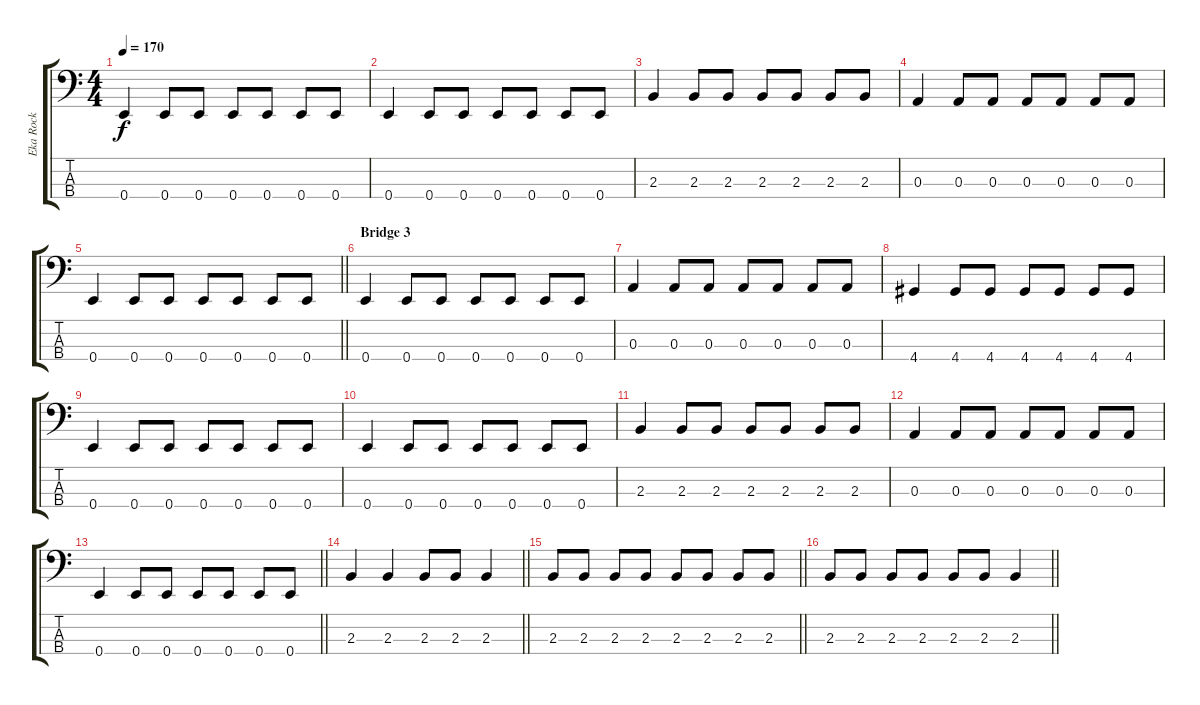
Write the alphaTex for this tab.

\track ("Eka Rock" "Eka Rock") {instrument slapbass2}
\staff {score tabs}
\tuning (G2 D2 A1 E1) {hide}
\ts (4 4)
\tempo 170
\clef f4
\ks c
0.4.4{dy f} 0.4.8 0.4.8 0.4.8 0.4.8 0.4.8 0.4.8 |
0.4.4 0.4.8 0.4.8 0.4.8 0.4.8 0.4.8 0.4.8 |
2.3.4 2.3.8 2.3.8 2.3.8 2.3.8 2.3.8 2.3.8 |
0.3.4 0.3.8 0.3.8 0.3.8 0.3.8 0.3.8 0.3.8 |
\barLineRight lightlight
0.4.4 0.4.8 0.4.8 0.4.8 0.4.8 0.4.8 0.4.8 |
\section ("" "Bridge 3")
0.4.4 0.4.8 0.4.8 0.4.8 0.4.8 0.4.8 0.4.8 |
0.3.4 0.3.8 0.3.8 0.3.8 0.3.8 0.3.8 0.3.8 |
4.4.4 4.4.8 4.4.8 4.4.8 4.4.8 4.4.8 4.4.8 |
0.4.4 0.4.8 0.4.8 0.4.8 0.4.8 0.4.8 0.4.8 |
0.4.4 0.4.8 0.4.8 0.4.8 0.4.8 0.4.8 0.4.8 |
2.3.4 2.3.8 2.3.8 2.3.8 2.3.8 2.3.8 2.3.8 |
0.3.4 0.3.8 0.3.8 0.3.8 0.3.8 0.3.8 0.3.8 |
\barLineRight lightlight
0.4.4 0.4.8 0.4.8 0.4.8 0.4.8 0.4.8 0.4.8 |
\barLineRight lightlight
2.3.4 2.3.4 2.3.8 2.3.8 2.3.4 |
\barLineRight lightlight
2.3.8 2.3.8 2.3.8 2.3.8 2.3.8 2.3.8 2.3.8 2.3.8 |
\barLineRight lightlight
2.3.8 2.3.8 2.3.8 2.3.8 2.3.8 2.3.8 2.3.4
